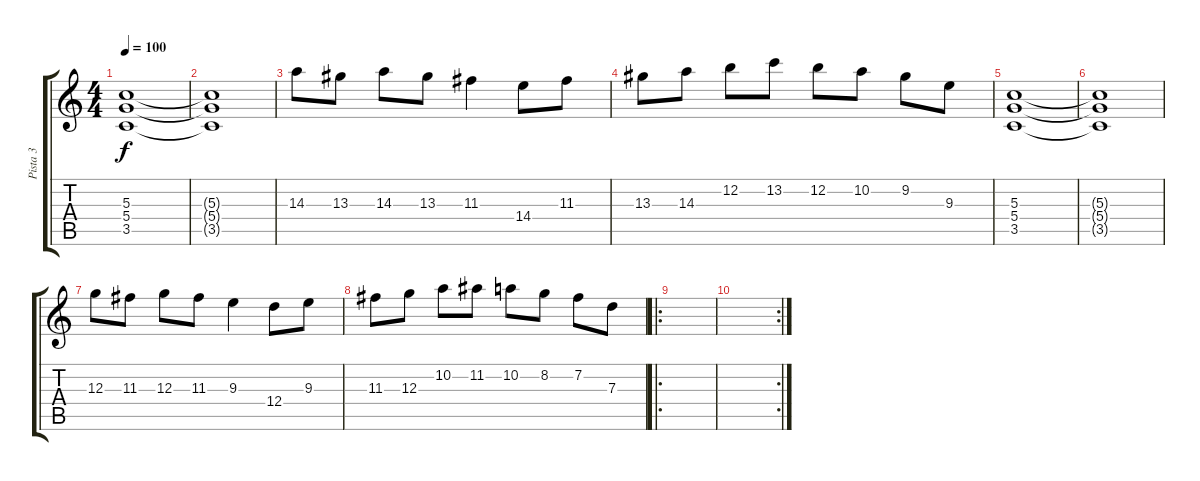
\track ("Pista 3" "Pista 3") {instrument overdrivenguitar}
\staff {score tabs}
\tuning (E4 B3 G3 D3 A2 E2) {hide}
\ts (4 4)
\tempo 100
\clef g2
\ks c
(5.3 5.4 3.5).1{dy f} |
(5.3{t} 5.4{t} 3.5{t}).1 |
14.3.8 13.3.8 14.3.8 13.3.8 11.3.4 14.4.8 11.3.8 |
13.3.8 14.3.8 12.2.8 13.2.8 12.2.8 10.2.8 9.2.8 9.3.8 |
(5.3 5.4 3.5).1 |
(5.3{t} 5.4{t} 3.5{t}).1 |
12.3.8 11.3.8 12.3.8 11.3.8 9.3.4 12.4.8 9.3.8 |
11.3.8 12.3.8 10.2.8 11.2.8 10.2.8 8.2.8 7.2.8 7.3.8 |
\ro
|
\rc 2
